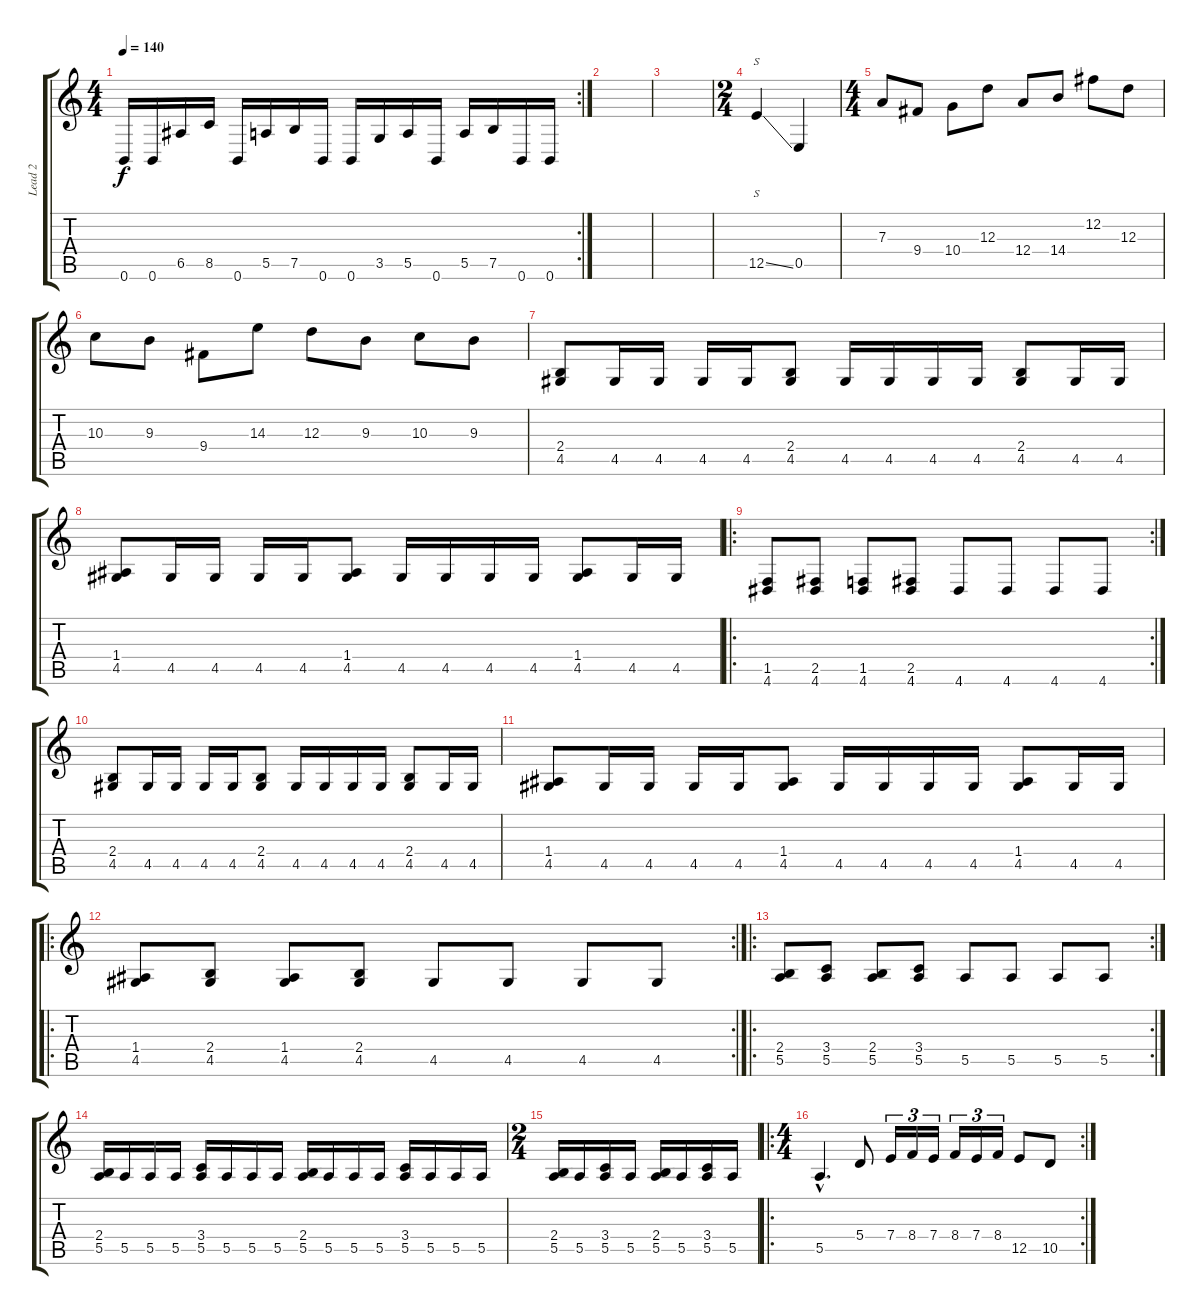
\track ("Lead 2" "Lead 2") {instrument distortionguitar}
\staff {score tabs}
\tuning (B3 Gb3 D3 A2 E2 B1) {hide}
\rc 2
\ts (4 4)
\tempo 140
\clef g2
\ks c
0.6.16{dy f} 0.6.16 6.5.16 8.5.16 0.6.16 5.5.16 7.5.16 0.6.16 0.6.16 3.5.16 5.5.16 0.6.16 5.5.16 7.5.16 0.6.16 0.6.16 |
|
|
\ts (2 4)
12.5{ss}.4{s} 0.5.4 |
\ts (4 4)
7.3.8 9.4.8 10.4.8 12.3.8 12.4.8 14.4.8 12.2.8 12.3.8 |
10.3.8 9.3.8 9.4.8 14.3.8 12.3.8 9.3.8 10.3.8 9.3.8 |
(2.4 4.5).8 4.5.16 4.5.16 4.5.16 4.5.16 (2.4 4.5).8 4.5.16 4.5.16 4.5.16 4.5.16 (2.4 4.5).8 4.5.16 4.5.16 |
(1.4 4.5).8 4.5.16 4.5.16 4.5.16 4.5.16 (1.4 4.5).8 4.5.16 4.5.16 4.5.16 4.5.16 (1.4 4.5).8 4.5.16 4.5.16 |
\ro
\rc 2
(1.5 4.6).8 (2.5 4.6).8 (1.5 4.6).8 (2.5 4.6).8 4.6.8 4.6.8 4.6.8 4.6.8 |
(2.4 4.5).8 4.5.16 4.5.16 4.5.16 4.5.16 (2.4 4.5).8 4.5.16 4.5.16 4.5.16 4.5.16 (2.4 4.5).8 4.5.16 4.5.16 |
(1.4 4.5).8 4.5.16 4.5.16 4.5.16 4.5.16 (1.4 4.5).8 4.5.16 4.5.16 4.5.16 4.5.16 (1.4 4.5).8 4.5.16 4.5.16 |
\ro
\rc 2
(1.4 4.5).8 (2.4 4.5).8 (1.4 4.5).8 (2.4 4.5).8 4.5.8 4.5.8 4.5.8 4.5.8 |
\ro
\rc 2
(2.4 5.5).8 (3.4 5.5).8 (2.4 5.5).8 (3.4 5.5).8 5.5.8 5.5.8 5.5.8 5.5.8 |
(2.4 5.5).16 5.5.16 5.5.16 5.5.16 (3.4 5.5).16 5.5.16 5.5.16 5.5.16 (2.4 5.5).16 5.5.16 5.5.16 5.5.16 (3.4 5.5).16 5.5.16 5.5.16 5.5.16 |
\ts (2 4)
(2.4 5.5).16 5.5.16 (3.4 5.5).16 5.5.16 (2.4 5.5).16 5.5.16 (3.4 5.5).16 5.5.16 |
\ro
\rc 2
\ts (4 4)
5.5{hac}.4{d} 5.4.8 7.4.16{tu (3 2)} 8.4.16{tu (3 2)} 7.4.16{tu (3 2)} 8.4.16{tu (3 2)} 7.4.16{tu (3 2)} 8.4.16{tu (3 2)} 12.5.8 10.5.8
